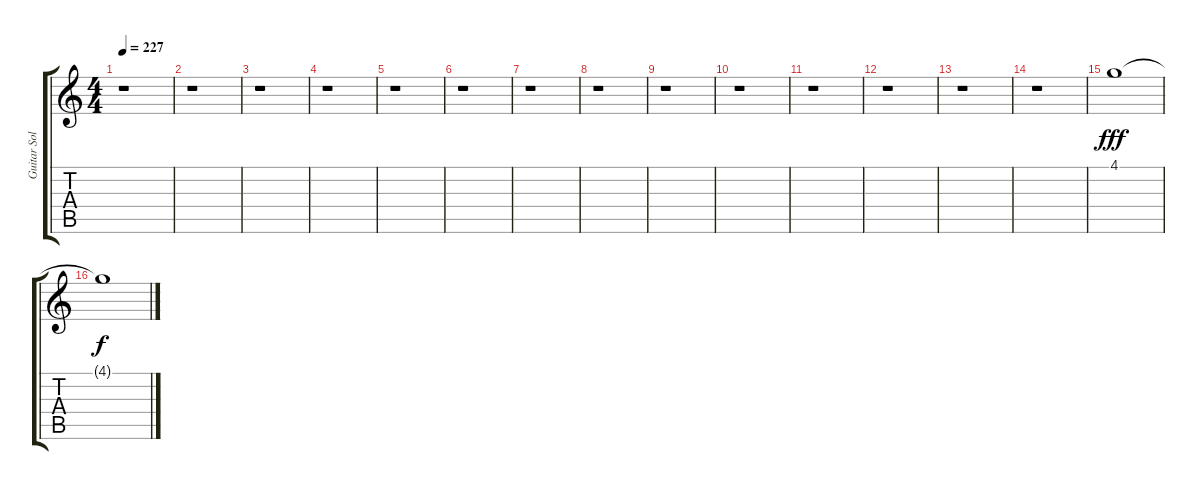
\track ("Guitar Solo" "Guitar Sol") {instrument distortionguitar}
\staff {score tabs}
\tuning (Eb4 Bb3 Gb3 Db3 Ab2 Eb2) {hide}
\ts (4 4)
\tempo 227
\clef g2
\ks c
r.1{dy fff} |
r.1 |
r.1 |
r.1 |
r.1 |
r.1 |
r.1 |
r.1 |
r.1 |
r.1 |
r.1 |
r.1 |
r.1 |
r.1 |
4.1.1{instrument guitarharmonics} |
4.1{t}.1{dy f}
